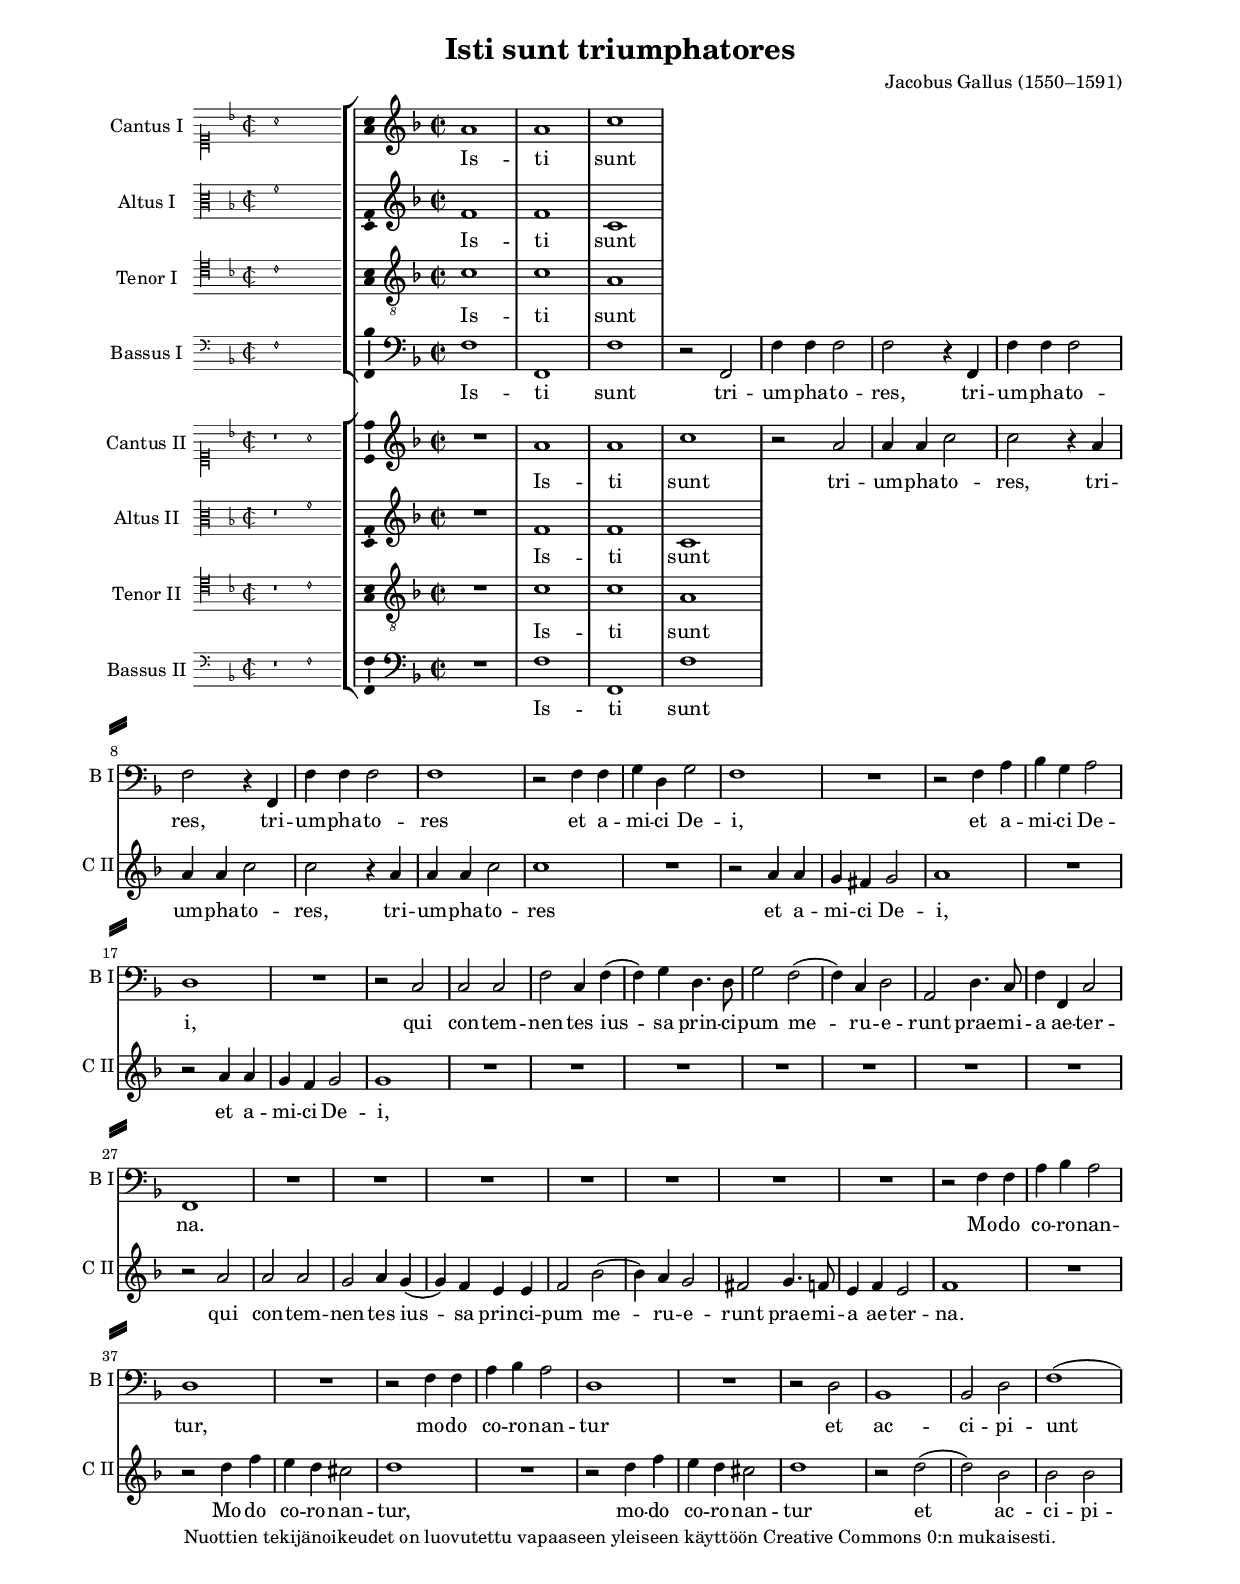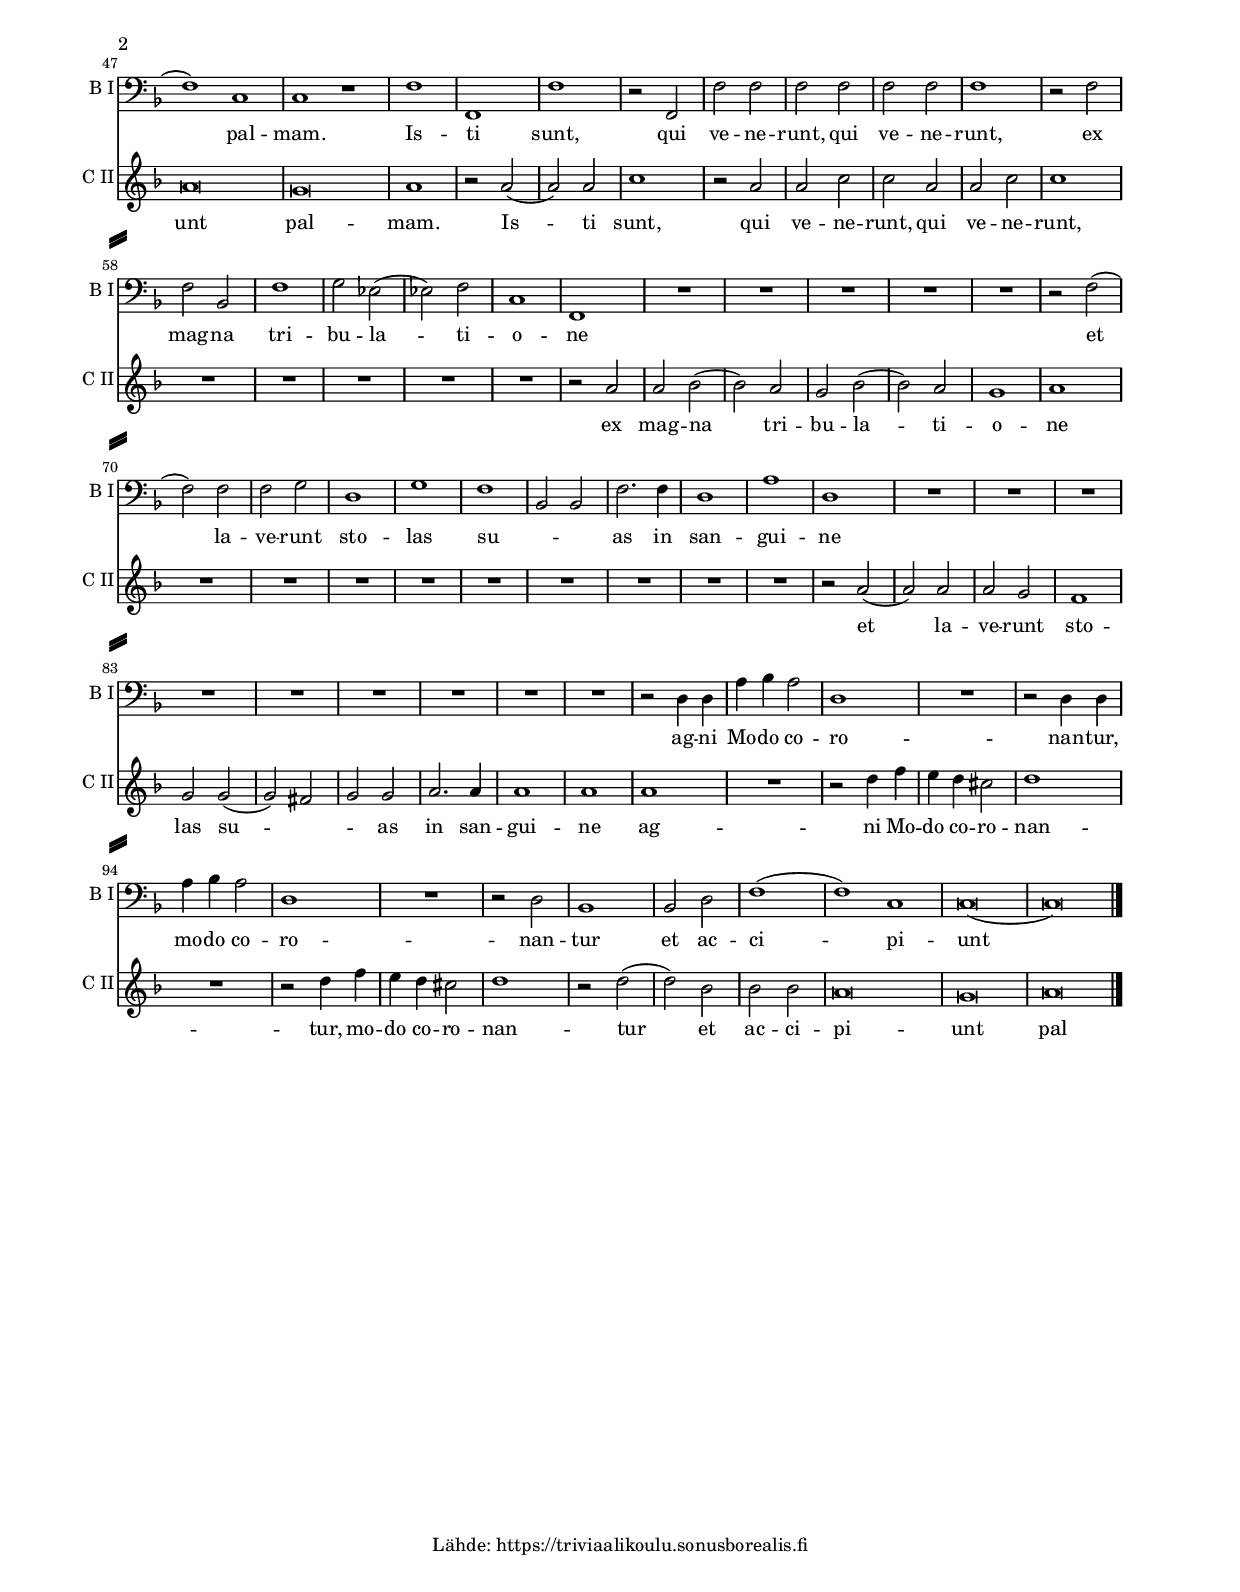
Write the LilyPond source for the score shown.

\version "2.20.0"
\include "suomi.ly"

\include "../paper-margins.ily"

global = {
  \time 2/2
  \key d \minor
  \set Staff.midiInstrument = #"voice oohs"
}

stanzaOneLyricsChoirOne = \lyricmode {
    Is -- ti  sunt
    tri -- um -- pha -- to -- res,
    tri -- um -- pha -- to -- res,
    tri -- um -- pha -- to -- res
    et a -- mi -- ci De -- i,
    et a -- mi -- ci De -- i,

    qui con -- tem -- nen -- tes ius -- sa
    prin -- ci -- pum me -- ru -- e -- runt
    prae -- mi -- a ae -- ter -- na.

    Mo -- do co -- ro -- nan -- tur,
    mo -- do co -- ro -- nan -- tur
    et ac -- ci -- pi -- unt pal -- mam.

    Is -- ti  sunt,
    qui ve -- ne -- runt,
    qui ve -- ne -- runt,
    ex mag -- na tri -- bu -- la -- ti -- o -- ne
    et la -- ve -- runt sto -- las su -- _ _ as
    in san -- gui -- ne ag -- ni

    Mo -- do co -- ro -- nan -- tur,
    mo -- do co -- ro -- nan -- tur
    et ac -- ci -- pi -- unt pal -- mam.
}

stanzaOneLyricsChoirOneAlto = \lyricmode {
    Is -- ti  sunt
    tri -- um -- pha -- to -- res,
    tri -- um -- pha -- to -- res,
    tri -- um -- pha -- to -- res
    et a -- mi -- ci De -- i,
    et a -- mi -- ci De -- i,

    qui con -- tem -- nen -- tes ius -- sa
    prin -- ci -- pum me -- ru -- e -- runt
    prae -- mi -- a ae -- ter -- na.

    Mo -- do co -- ro -- nan -- tur,
    mo -- do co -- ro -- nan -- tur
    et ac -- ci -- pi -- unt 
    pal -- _ _ _ _ _ _ _ _ _ _ _ mam.

    Is -- ti  sunt,
    qui ve -- ne -- runt,
    qui ve -- ne -- runt,
    ex mag -- na tri -- bu -- la -- ti -- o -- _ _ _ ne
    et la -- ve -- runt sto -- las su -- as
    in san -- gui -- ne ag -- ni

    Mo -- do co -- ro -- nan -- tur,
    mo -- do co -- ro -- nan -- tur
    et ac -- ci -- pi -- unt
    pal -- _ _ _ _ _ _ _ _ _ _ _ mam.
}

stanzaOneLyricsChoirOneTenor = \lyricmode {
    Is -- ti  sunt
    tri -- um -- pha -- to -- res,
    tri -- um -- pha -- to -- res,
    tri -- um -- pha -- to -- res
    et a -- mi -- ci De -- i,
    et a -- mi -- ci De -- i,

    qui con -- tem -- nen -- tes ius -- sa
    prin -- ci -- pum me -- ru -- e -- runt
    prae -- mi -- a ae -- ter -- na.

    Mo -- do co -- ro -- nan -- tur,
    mo -- do co -- ro -- nan -- tur
    et ac -- ci -- pi -- unt pal -- mam.

    Is -- ti  sunt,
    qui ve -- ne -- runt,
    qui ve -- ne -- runt,
    ex mag -- na tri -- bu -- la -- ti -- o -- ne
    et la -- ve -- runt sto -- las su -- as
    in san -- gui -- ne ag -- _ _ _ ni

    Mo -- do co -- ro -- nan -- tur,
    mo -- do co -- ro -- nan -- tur
    et ac -- ci -- pi -- unt pal -- mam.
}

stanzaOneLyricsChoirTwo = \lyricmode {
    Is -- ti  sunt
    tri -- um -- pha -- to -- res,
    tri -- um -- pha -- to -- res,
    tri -- um -- pha -- to -- res
    et a -- mi -- ci De -- i,
    et a -- mi -- ci De -- i,

    qui con -- tem -- nen -- tes ius -- sa
    prin -- ci -- pum me -- ru -- e -- runt
    prae -- mi -- a ae -- ter -- na.

    Mo -- do co -- ro -- nan -- tur,
    mo -- do co -- ro -- nan -- tur
    et ac -- ci -- pi -- unt pal -- mam.

    Is -- ti  sunt,
    qui ve -- ne -- runt,
    qui ve -- ne -- runt,
    ex mag -- na tri -- bu -- la -- ti -- o -- ne
    et la -- ve -- runt sto -- las su -- _ as
    in san -- gui -- ne ag -- ni

    Mo -- do co -- ro -- nan -- tur,
    mo -- do co -- ro -- nan -- tur
    et ac -- ci -- pi -- unt pal -- mam.
}

stanzaOneLyricsChoirTwoAlto = \lyricmode {
    Is -- ti  sunt
    tri -- um -- pha -- to -- res,
    tri -- um -- pha -- to -- res,
    tri -- um -- pha -- to -- res
    et a -- mi -- ci De -- i,
    et a -- mi -- ci De -- i,

    qui con -- tem -- nen -- tes ius -- sa
    prin -- ci -- pum me -- ru -- e -- runt
    prae -- mi -- a ae -- ter -- na.

    Mo -- do co -- ro -- nan -- tur,
    mo -- do co -- ro -- nan -- tur
    et ac -- ci -- pi -- unt 
    pal -- _ _ _ _ mam.

    Is -- ti  sunt,
    qui ve -- ne -- runt,
    qui ve -- ne -- runt,
    ex mag -- na tri -- bu -- la -- ti -- o -- _ ne
    et la -- ve -- runt sto -- las su -- as
    in san -- gui -- ne ag -- ni

    Mo -- do co -- ro -- nan -- tur,
    mo -- do co -- ro -- nan -- tur
    et ac -- ci -- pi -- unt
    pal -- _ _ _ _ mam.
}


stanzaOneLyricsChoirTwoBass = \lyricmode {
    Is -- ti  sunt
    tri -- um -- pha -- to -- res,
    tri -- um -- pha -- to -- res,
    tri -- um -- pha -- to -- res
    et a -- mi -- ci De -- i,
    et a -- mi -- ci De -- i,

    qui con -- tem -- nen -- tes ius -- sa
    prin -- ci -- pum me -- ru -- e -- runt
    prae -- mi -- a ae -- ter -- na.

    Mo -- do co -- ro -- nan -- tur,
    mo -- do co -- ro -- nan -- tur
    et ac -- ci -- pi -- unt pal -- mam.

    Is -- ti  sunt,
    qui ve -- ne -- runt,
    qui ve -- ne -- runt,
    ex mag -- na tri -- bu -- la -- ti -- o -- ne
    et la -- ve -- runt sto -- las su -- as
    in san -- gui -- ne ag -- ni

    Mo -- do co -- ro -- nan -- tur,
    mo -- do co -- ro -- nan -- tur
    et ac -- ci -- pi -- unt pal -- mam.
}


% First choir

SopranoOneMusic = \relative c'' {
	\set Staff.instrumentName = #"Cantus I"
	\set Staff.shortInstrumentName = "C I"

	\incipit { \clef "mensural-c1" \key f \major \time 2/2 a'1 }

	a1 | a | c |
}

AltoOneMusic = \relative c' {
	\set Staff.instrumentName = #"Altus I"
	\set Staff.shortInstrumentName = "A I"

	\incipit { \clef "mensural-c3" \key f \major \time 2/2 f'1 }

	f1 | f | c |
}

TenoreOneMusic = \relative c' {
	\set Staff.instrumentName = #"Tenor I"
	\set Staff.shortInstrumentName = "T I"

	\incipit { \clef "mensural-c4" \key f \major \time 2/2 c'1 }

	\clef "treble_8"
	c1 | c | a |
}

BassOneMusic = \relative c {
	\set Staff.instrumentName = #"Bassus I"
	\set Staff.shortInstrumentName = "B I"

	\incipit { \clef "mensural-f" \key f \major \time 2/2 f1 }

	\clef bass
	f1 | f, | f' | r2 f, | f'4 f f2 | f r4 f, | f' f f2 |
	f r4 f, | f' f f2 | f1 | r2 f4 f | g d g2 | f1 | R |
	r2 f4 a | b g a2 | d,1 | R | 

	r2 c | c c | f c4 f( | f) g d4. d8 |
	g2 f( | f4) c d2 | a d4. c8 | f4 f, c'2 | f,1 |
	\repeat unfold 7 { R | }

	r2 f'4 f | a b a2 | d,1 | R |
	r2 f4 f | a b a2 | d,1 | R |
	r2 d | b1 | b2 d | f1( | 
	\set Timing.measureLength = #(ly:make-moment 4/2)
	f) c | c r |
	\set Timing.measureLength = #(ly:make-moment 2/2)

	f | f, | f' | r2 f, | f' f | f f | f f | f1 |
	r2 f | f b, | f'1 | g2 es( | es) f | c1 | f, |
	\repeat unfold 5 { R | }

	r2 f'( | f) f | f g | d1 | g | f | b,2 b | f'2. f4 | d1 | a' | d, |
	\repeat unfold 9 { R | }

	r2 d4 d | a' b a2 | d,1 | R |
	r2 d4 d | a' b a2 | d,1 | R |
	r2 d | b1 | b2 d | 
	
	% d\breve | c1 | f,breve 
	f1( | 
	\set Timing.measureLength = #(ly:make-moment 4/2)
	f) c | c\breve( | c) \bar "|."
}


% Second choir

SopranoTwoMusic = \relative c'' {
	\set Staff.instrumentName = #"Cantus II"
	\set Staff.shortInstrumentName = "C II"

	\incipit {
		\clef "mensural-c1" \key f \major \time 2/2
		r1 a'1
	}

	R1 | a | a | c | r2 a | a4 a c2 | c r4 a |
	a a c2 | c r4 a | a a c2 | c1 |
	R | r2 a4 a | g fis g2 | a1 | R |
	                 % a1 ?
	r2 a4 a | g f g2 | g1 | 
	\repeat unfold 7 { R | }

	r2 a | a a | g a4 g( | g) f e e |
	f2 b( | b4) a g2 | fis g4. f8 | e4 f e2 | f1 |

	R r2 d'4 f | e d cis2 | d1 | R |
	r2 d4 f | e d cis2 | d1 |
	r2 d( | d) b | b b |
	\set Timing.measureLength = #(ly:make-moment 4/2)
	        % a
	a\breve | g |
	\set Timing.measureLength = #(ly:make-moment 2/2)
	a1 | r2 a( | a) a | c1 |

	r2 a | a c | c a | a c | c1 |
	\repeat unfold 5 { R | }

	r2 a | a b( | b) a | g b( | b) a | g1 | a |
	\repeat unfold 9 { R | }

	r2 a( | a) a | a g | f1 | g2 g( | g) fis |
	g g | a2. a4 | a1 | a | a | R |

	r2 d4 f | e d cis2 | d1 | R |
	r2 d4 f | e d cis2 | d1 | 
	r2 d( | d) b | b b | 
	\set Timing.measureLength = #(ly:make-moment 4/2)
	a\breve | g\breve | a\breve \bar "|."
}

AltoTwoMusic = \relative c' {
	\set Staff.instrumentName = #"Altus II"
	\set Staff.shortInstrumentName = "A II"

	\incipit {
		\clef "mensural-c3" \key f \major \time 2/2
		r1 f'
	}

	R1 | f | | f | c |

}

TenoreTwoMusic = \relative c' {
	\set Staff.instrumentName = #"Tenor II"
	\set Staff.shortInstrumentName = "T II"

	\incipit {
		\clef "mensural-c4" \key f \major \time 2/2
		r1 c'
	}

	\clef "treble_8"
	R1 | c | c | a |
}


BassTwoMusic = \relative c {
	\set Staff.instrumentName = #"Bassus II"
	\set Staff.shortInstrumentName = "B II"

	\incipit {
		\clef "mensural-f" \key f \major \time 2/2
		r1 f
	}

	\clef bass
	R1 | f | f, | f' |
}


#(set-global-staff-size 16)

\header {
  title = "Isti sunt triumphatores"
%  subtitle = ""
  composer = "Jacobus Gallus (1550–1591)"
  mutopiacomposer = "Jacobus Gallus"
%  instrument = "Voice (SATB)"
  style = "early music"
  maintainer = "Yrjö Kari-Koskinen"
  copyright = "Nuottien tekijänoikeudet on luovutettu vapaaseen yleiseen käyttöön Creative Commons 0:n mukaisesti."
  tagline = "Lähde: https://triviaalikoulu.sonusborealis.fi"
}

\paper {
	system-separator-markup = \slashSeparator
}

\score {
<<
  \new StaffGroup = choirOneStaff <<
    \new Staff <<
      \new Voice = "Soprano" {
		\global
        \SopranoOneMusic
      }
     \new Lyrics \lyricsto "Soprano" {
       \stanzaOneLyricsChoirOne
     }
    >>
    \new Staff <<
      \new Voice = "Alto" {
        \global
        \AltoOneMusic
      }
     \new Lyrics \lyricsto "Alto" {
       \stanzaOneLyricsChoirOne
     }
    >>
    \new Staff <<
      \new Voice = "Tenore" {
        \global
        \TenoreOneMusic
      }
      \new Lyrics \lyricsto "Tenore" {
       \stanzaOneLyricsChoirOne
      }
    >>
    \new Staff <<
      \new Voice = "Bass" {
        \global
        \BassOneMusic
      }
      \new Lyrics \lyricsto "Bass" {
       \stanzaOneLyricsChoirOne
      }
    >>
  >>

  \new StaffGroup = choirTwoStaff <<
    \new Staff <<
      \new Voice = "SopranoTwo" {
		\global
        \SopranoTwoMusic
      }
     \new Lyrics \lyricsto "SopranoTwo" {
       \stanzaOneLyricsChoirOne
     }
    >>
    \new Staff <<
      \new Voice = "AltoTwo" {
        \global
        \AltoTwoMusic
      }
     \new Lyrics \lyricsto "AltoTwo" {
       \stanzaOneLyricsChoirOne
     }
    >>
    \new Staff <<
      \new Voice = "TenoreTwo" {
        \global
        \TenoreTwoMusic
      }
      \new Lyrics \lyricsto "TenoreTwo" {
       \stanzaOneLyricsChoirOne
      }
    >>
    \new Staff <<
      \new Voice = "BassTwo" {
        \global
        \BassTwoMusic
      }
      \new Lyrics \lyricsto "BassTwo" {
       \stanzaOneLyricsChoirOne
      }
    >>
  >>
>>

  \layout {
    \context {
      \Staff
      \consists "Ambitus_engraver"
    }
    indent = 4\cm
    incipit-width = 2.5\cm
    \context {
     \Score
     \override VerticalAxisGroup.remove-first = ##t
    }
  }
}
